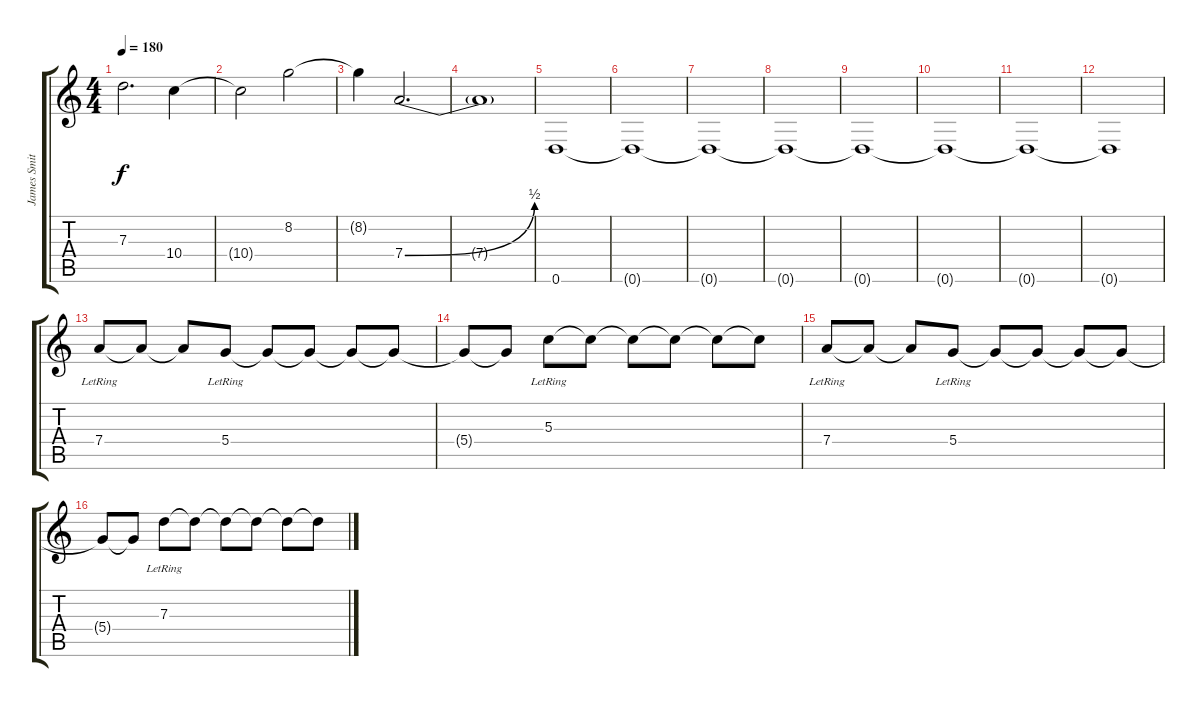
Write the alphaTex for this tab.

\track ("James Smith" "James Smit") {instrument distortionguitar}
\staff {score tabs}
\tuning (E4 B3 G3 D3 A2 D2) {hide}
\ts (4 4)
\tempo 180
\clef g2
\ks c
7.3.2{d dy f} 10.4.4 |
10.4{t}.2 8.2.2 |
8.2{t}.4 7.4{be (bend 0 0 60 2)}.2{d} |
7.4{t}.1 |
0.6.1 |
0.6{t}.1 |
0.6{t}.1 |
0.6{t}.1 |
0.6{t}.1 |
0.6{t}.1 |
0.6{t}.1 |
0.6{t}.1 |
7.4{lr}.8 7.4{t}.8 7.4{t}.8 5.4{lr}.8 5.4{t}.8 5.4{t}.8 5.4{t}.8 5.4{t}.8 |
5.4{t}.8 5.4{t}.8 5.3{lr}.8 5.3{t}.8 5.3{t}.8 5.3{t}.8 5.3{t}.8 5.3{t}.8 |
7.4{lr}.8 7.4{t}.8 7.4{t}.8 5.4{lr}.8 5.4{t}.8 5.4{t}.8 5.4{t}.8 5.4{t}.8 |
5.4{t}.8 5.4{t}.8 7.3{lr}.8 7.3{t}.8 7.3{t}.8 7.3{t}.8 7.3{t}.8 7.3{t}.8
